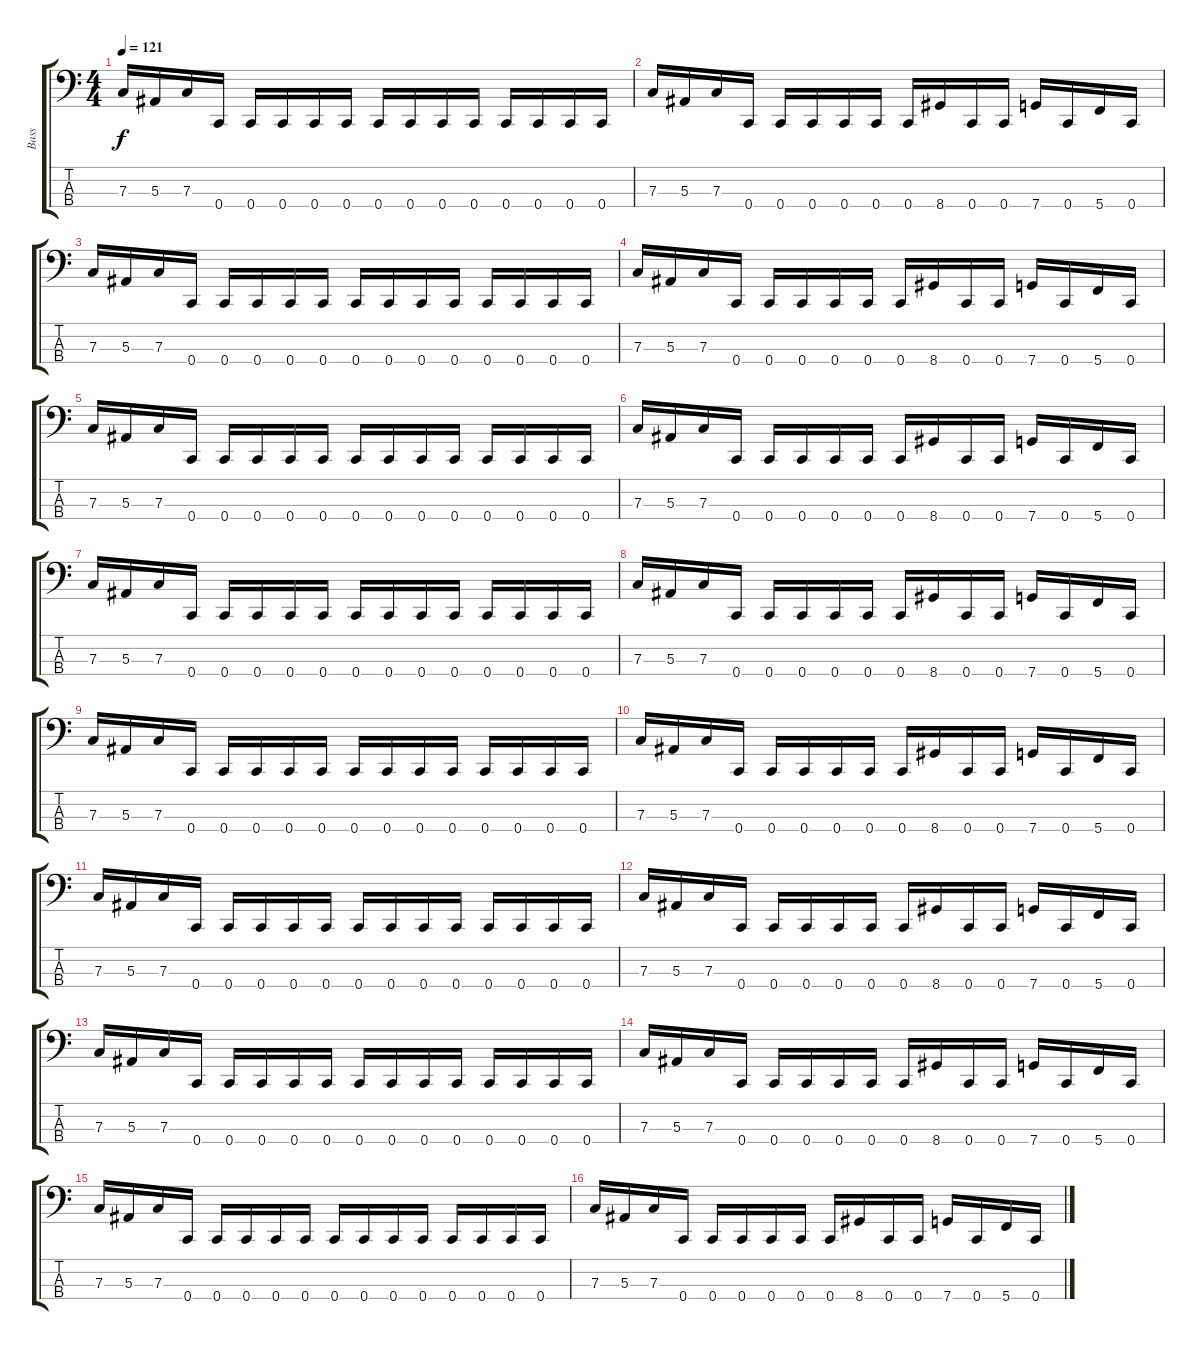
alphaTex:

\track ("Bass" "Bass") {instrument electricbasspick}
\staff {score tabs}
\tuning (Eb2 Bb1 F1 C1) {hide}
\ts (4 4)
\tempo 121
\clef f4
\ks c
7.3.16{dy f} 5.3.16 7.3.16 0.4.16 0.4.16 0.4.16 0.4.16 0.4.16 0.4.16 0.4.16 0.4.16 0.4.16 0.4.16 0.4.16 0.4.16 0.4.16 |
7.3.16 5.3.16 7.3.16 0.4.16 0.4.16 0.4.16 0.4.16 0.4.16 0.4.16 8.4.16 0.4.16 0.4.16 7.4.16 0.4.16 5.4.16 0.4.16 |
7.3.16 5.3.16 7.3.16 0.4.16 0.4.16 0.4.16 0.4.16 0.4.16 0.4.16 0.4.16 0.4.16 0.4.16 0.4.16 0.4.16 0.4.16 0.4.16 |
7.3.16 5.3.16 7.3.16 0.4.16 0.4.16 0.4.16 0.4.16 0.4.16 0.4.16 8.4.16 0.4.16 0.4.16 7.4.16 0.4.16 5.4.16 0.4.16 |
7.3.16 5.3.16 7.3.16 0.4.16 0.4.16 0.4.16 0.4.16 0.4.16 0.4.16 0.4.16 0.4.16 0.4.16 0.4.16 0.4.16 0.4.16 0.4.16 |
7.3.16 5.3.16 7.3.16 0.4.16 0.4.16 0.4.16 0.4.16 0.4.16 0.4.16 8.4.16 0.4.16 0.4.16 7.4.16 0.4.16 5.4.16 0.4.16 |
7.3.16 5.3.16 7.3.16 0.4.16 0.4.16 0.4.16 0.4.16 0.4.16 0.4.16 0.4.16 0.4.16 0.4.16 0.4.16 0.4.16 0.4.16 0.4.16 |
7.3.16 5.3.16 7.3.16 0.4.16 0.4.16 0.4.16 0.4.16 0.4.16 0.4.16 8.4.16 0.4.16 0.4.16 7.4.16 0.4.16 5.4.16 0.4.16 |
7.3.16 5.3.16 7.3.16 0.4.16 0.4.16 0.4.16 0.4.16 0.4.16 0.4.16 0.4.16 0.4.16 0.4.16 0.4.16 0.4.16 0.4.16 0.4.16 |
7.3.16 5.3.16 7.3.16 0.4.16 0.4.16 0.4.16 0.4.16 0.4.16 0.4.16 8.4.16 0.4.16 0.4.16 7.4.16 0.4.16 5.4.16 0.4.16 |
7.3.16 5.3.16 7.3.16 0.4.16 0.4.16 0.4.16 0.4.16 0.4.16 0.4.16 0.4.16 0.4.16 0.4.16 0.4.16 0.4.16 0.4.16 0.4.16 |
7.3.16 5.3.16 7.3.16 0.4.16 0.4.16 0.4.16 0.4.16 0.4.16 0.4.16 8.4.16 0.4.16 0.4.16 7.4.16 0.4.16 5.4.16 0.4.16 |
7.3.16 5.3.16 7.3.16 0.4.16 0.4.16 0.4.16 0.4.16 0.4.16 0.4.16 0.4.16 0.4.16 0.4.16 0.4.16 0.4.16 0.4.16 0.4.16 |
7.3.16 5.3.16 7.3.16 0.4.16 0.4.16 0.4.16 0.4.16 0.4.16 0.4.16 8.4.16 0.4.16 0.4.16 7.4.16 0.4.16 5.4.16 0.4.16 |
7.3.16 5.3.16 7.3.16 0.4.16 0.4.16 0.4.16 0.4.16 0.4.16 0.4.16 0.4.16 0.4.16 0.4.16 0.4.16 0.4.16 0.4.16 0.4.16 |
7.3.16 5.3.16 7.3.16 0.4.16 0.4.16 0.4.16 0.4.16 0.4.16 0.4.16 8.4.16 0.4.16 0.4.16 7.4.16 0.4.16 5.4.16 0.4.16
